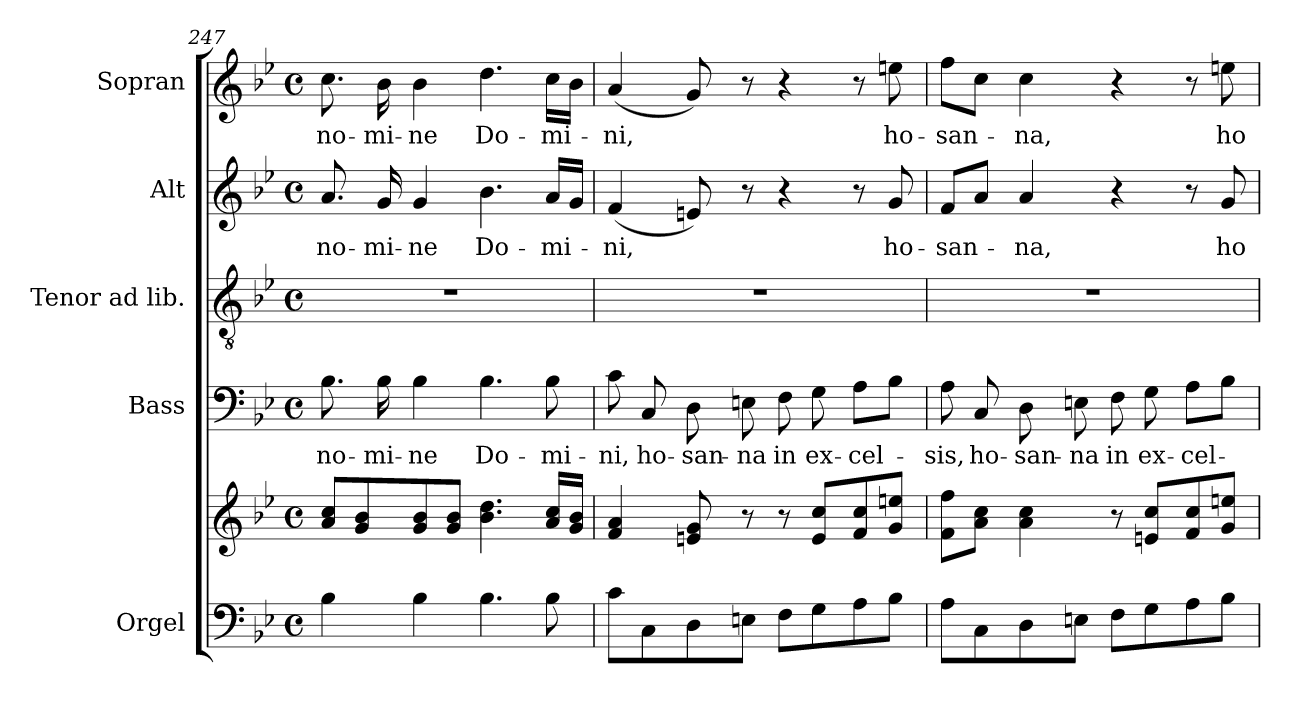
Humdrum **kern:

**kern	**kern	**kern	**text	**kern	**kern	**text	**kern	**text
*part5	*part5	*part4	*part4	*part3	*part2	*part2	*part1	*part1
*staff6	*staff5	*staff4	*staff4	*staff3	*staff2	*staff2	*staff1	*staff1
*I"Orgel	*	*I"Bass	*	*I"Tenor ad lib.	*I"Alt	*	*I"Sopran	*
*	*	*I'B.	*	*I'T.	*I'A.	*	*I'S.	*
*clefF4	*clefG2	*clefF4	*	*clefGv2	*clefG2	*	*clefG2	*
*k[b-e-]	*k[b-e-]	*k[b-e-]	*	*k[b-e-]	*k[b-e-]	*	*k[b-e-]	*
*B-:	*B-:	*B-:	*	*B-:	*B-:	*	*B-:	*
*M4/4	*M4/4	*M4/4	*	*M4/4	*M4/4	*	*M4/4	*
*met(c)	*met(c)	*met(c)	*	*met(c)	*met(c)	*	*met(c)	*
=247	=247	=247	=247	=247	=247	=247	=247	=247
!	!	!	!LO:LY:b	!	!	!LO:LY:b	!	!LO:LY:b
4B-\	8a/ 8cc/L	8.B-\	no-	1r	8.a/	no-	8.cc\	no-
.	8g/ 8b-/	.	.	.	.	.	.	.
!	!	!	!LO:LY:b	!	!	!LO:LY:b	!	!LO:LY:b
.	.	16B-\	-mi-	.	16g/	-mi-	16b-\	-mi-
!	!	!	!LO:LY:b	!	!	!LO:LY:b	!	!LO:LY:b
4B-\	8g/ 8b-/	4B-\	-ne	.	4g/	-ne	4b-\	-ne
.	8g/ 8b-/J	.	.	.	.	.	.	.
!	!	!	!LO:LY:b	!	!	!LO:LY:b	!	!LO:LY:b
4.B-\	4.b-\ 4.dd\	4.B-\	Do-	.	4.b-\	Do-	4.dd\	Do-
!	!	!	!LO:LY:b	!	!	!LO:LY:b	!	!LO:LY:b
8B-\	16a/ 16cc/LL	8B-\	-mi-	.	16a/LL	-mi-	16cc\LL	-mi-
.	16g/ 16b-/JJ	.	.	.	16g/JJ	.	16b-\JJ	.
=248	=248	=248	=248	=248	=248	=248	=248	=248
!	!	!	!LO:LY:b	!	!	!LO:LY:b	!	!LO:LY:b
8c\L	4f/ 4a/	8c\	-ni,	1r	(<4f/	-ni,	(<4a/	-ni,
!	!	!	!LO:LY:b	!	!	!	!	!
8C\	.	8C/	ho-	.	.	.	.	.
!	!	!	!LO:LY:b	!	!	!	!	!
8D\	8en/ 8g/	8D\	-san-	.	8en/)	.	8g/)	.
!	!	!	!LO:LY:b	!	!	!	!	!
8En\J	8r	8En\	-na	.	8r	.	8r	.
!	!	!	!LO:LY:b	!	!	!	!	!
8F\L	8r	8F\	in	.	4r	.	4r	.
!	!	!	!LO:LY:b	!	!	!	!	!
8G\	8e/ 8cc/L	8G\	ex-	.	.	.	.	.
!	!	!	!LO:LY:b	!	!	!	!	!
8A\	8f/ 8cc/	8A\L	-cel-	.	8r	.	8r	.
!	!	!	!	!	!	!LO:LY:b	!	!LO:LY:b
8B-\J	8g/ 8een/J	8B-\J	.	.	8g/	ho-	8een\	ho-
=249	=249	=249	=249	=249	=249	=249	=249	=249
!	!	!	!LO:LY:b	!	!	!LO:LY:b	!	!LO:LY:b
8A\L	8f\ 8ff\L	8A\	-sis,	1r	8f/L	-san-	8ff\L	-san-
!	!	!	!LO:LY:b	!	!	!	!	!
8C\	8a\ 8cc\J	8C/	ho-	.	8a/J	.	8cc\J	.
!	!	!	!LO:LY:b	!	!	!LO:LY:b	!	!LO:LY:b
8D\	4a\ 4cc\	8D\	-san-	.	4a/	-na,	4cc\	-na,
!	!	!	!LO:LY:b	!	!	!	!	!
8En\J	.	8En\	-na	.	.	.	.	.
!	!	!	!LO:LY:b	!	!	!	!	!
8F\L	8r	8F\	in	.	4r	.	4r	.
!	!	!	!LO:LY:b	!	!	!	!	!
8G\	8en/ 8cc/L	8G\	ex-	.	.	.	.	.
!	!	!	!LO:LY:b	!	!	!	!	!
8A\	8f/ 8cc/	8A\L	-cel-	.	8r	.	8r	.
!	!	!	!	!	!	!LO:LY:b	!	!LO:LY:b
8B-\J	8g/ 8een/J	8B-\J	.	.	8g/	ho-	8een\	ho-
=	=	=	=	=	=	=	=	=
*-	*-	*-	*-	*-	*-	*-	*-	*-
